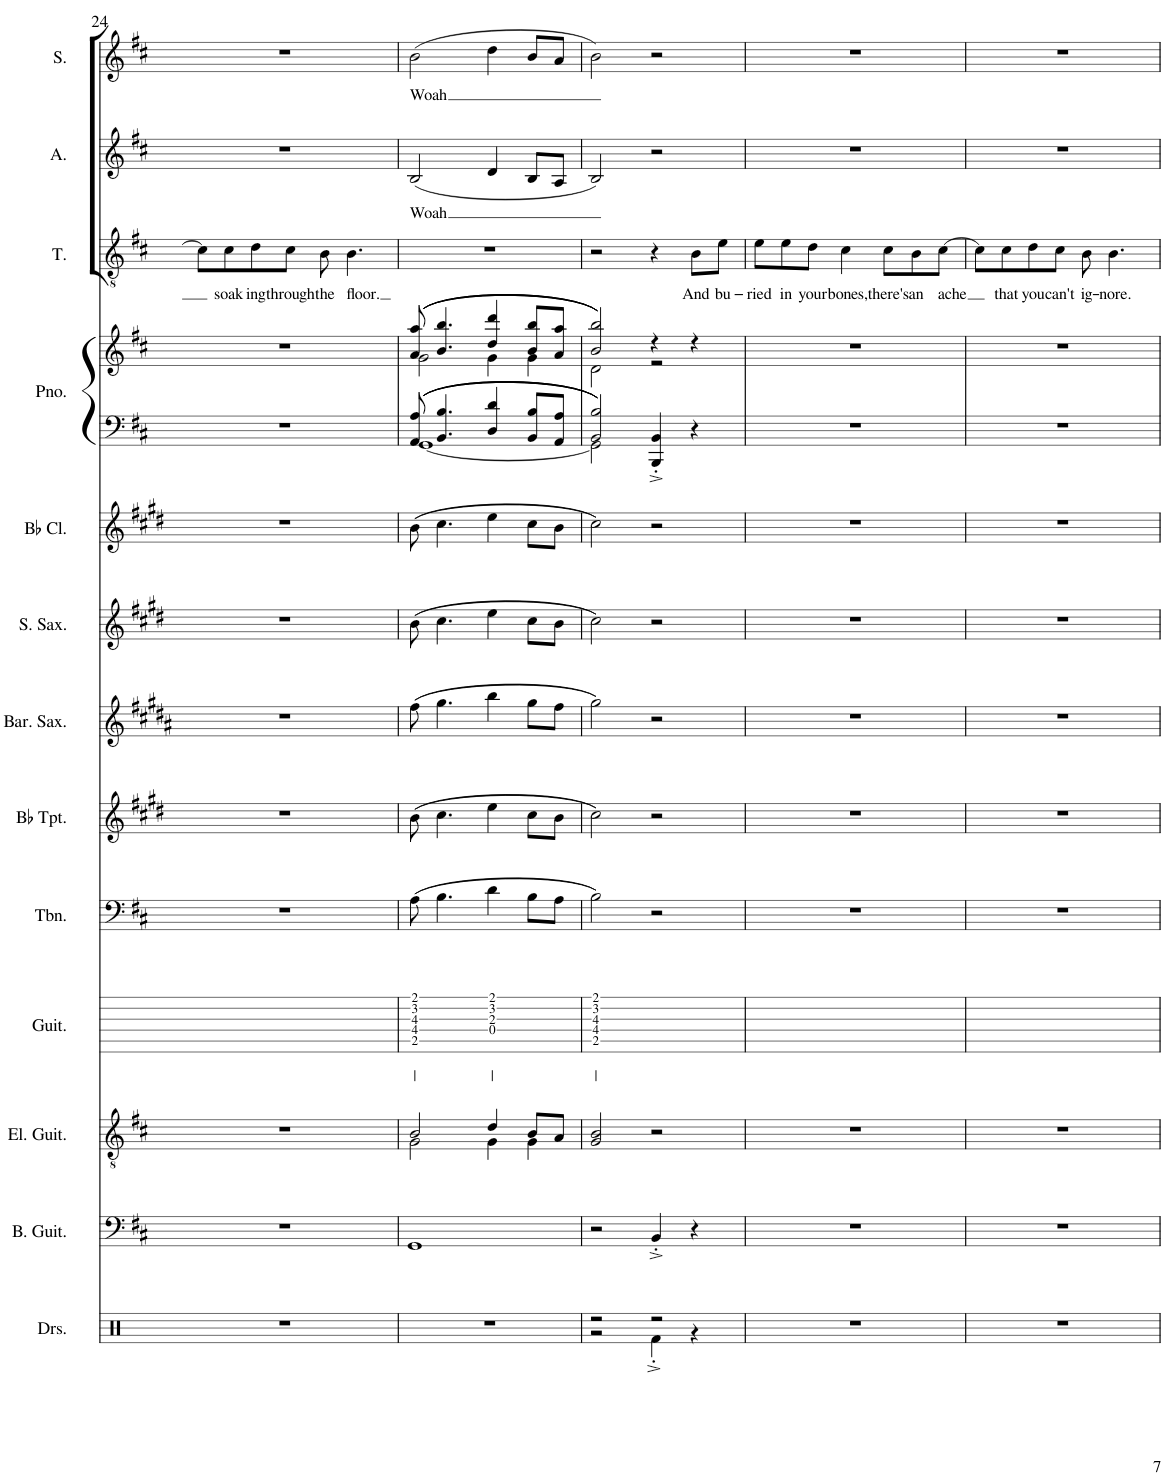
**kern	**kern	**kern	**kern	**kern	**kern	**kern	**kern	**kern	**kern	**kern	**text	**kern	**text	**kern	**text
*part12	*part11	*part10	*part9	*part8	*part7	*part6	*part5	*part4	*part4	*part3	*part3	*part2	*part2	*part1	*part1
*staff13	*staff12	*staff11	*staff10	*staff9	*staff8	*staff7	*staff6	*staff5	*staff4	*staff3	*staff3	*staff2	*staff2	*staff1	*staff1
*I"Bass Guitar	*I"Electric Guitar	*I"Acoustic Guitar	*I"Trombone	*I"Bb Trumpet	*I"Baritone Saxophone	*I"Soprano Saxophone	*I"Bb Clarinet	*I"Piano	*	*I"Tenor	*	*I"Alto	*	*I"Soprano	*
*I'B. Guit.	*I'El. Guit.	*I'Guit.	*I'Tbn.	*I'Bb Tpt.	*I'Bar. Sax.	*I'S. Sax.	*I'Bb Cl.	*I'Pno.	*	*I'T.	*	*I'A.	*	*I'S.	*
!!LO:PB:g=z
*clefF4	*clefGv2	*	*clefF4	*clefG2	*clefG2	*clefG2	*clefG2	*clefF4	*clefG2	*clefGv2	*	*clefG2	*	*clefG2	*
*Trd7c12	*	*	*	*Trd1c2	*Trd12c21	*Trd1c2	*Trd1c2	*	*	*	*	*	*	*	*
*k[f#c#]	*k[f#c#]	*k[f#c#]	*k[f#c#]	*k[f#c#g#d#]	*k[f#c#g#d#a#]	*k[f#c#g#d#]	*k[f#c#g#d#]	*k[f#c#]	*k[f#c#]	*k[f#c#]	*	*k[f#c#]	*	*k[f#c#]	*
*M4/4	*M4/4	*M4/4	*M4/4	*M4/4	*M4/4	*M4/4	*M4/4	*M4/4	*M4/4	*M4/4	*	*M4/4	*	*M4/4	*
=24	=24	=24	=24	=24	=24	=24	=24	=24	=24	=24	=24	=24	=24	=24	=24
1r	1r	1r	1r	1r	1r	1r	1r	1r	1r	8c#\L]	.	1r	.	1r	.
!	!	!	!	!	!	!	!	!	!	!	!LO:LY:b	!	!	!	!
.	.	.	.	.	.	.	.	.	.	8c#\	soak-	.	.	.	.
!	!	!	!	!	!	!	!	!	!	!	!LO:LY:b	!	!	!	!
.	.	.	.	.	.	.	.	.	.	8d\	-ing	.	.	.	.
!	!	!	!	!	!	!	!	!	!	!	!LO:LY:b	!	!	!	!
.	.	.	.	.	.	.	.	.	.	8c#\J	through	.	.	.	.
!	!	!	!	!	!	!	!	!	!	!	!LO:LY:b	!	!	!	!
.	.	.	.	.	.	.	.	.	.	8B\	the	.	.	.	.
!	!	!	!	!	!	!	!	!	!	!	!LO:LY:b	!	!	!	!
.	.	.	.	.	.	.	.	.	.	4.B\	floor.	.	.	.	.
=25	=25	=25	=25	=25	=25	=25	=25	=25	=25	=25	=25	=25	=25	=25	=25
*	*^	*	*	*	*	*	*	*^	*^	*	*	*	*	*	*
!	!	!	!	!	!	!	!	!	!	!	!	!	!	!	!	!LO:LY:b	!	!LO:LY:b
1GG	2B/	2G\	2BB\ 2F#\ 2B\ 2d\ 2f#\	((8A\	((8b\	((8ff#\	((8b\	((8b\	8AA/ 8A/	[1GG	((((8a/ 8aa/	2g\	1r	.	(2B/	Woah	(2b\	Woah
.	.	.	.	4.B\	4.cc#\	4.gg#\	4.cc#\	4.cc#\	4.BB/ 4.B/	.	4.b/ 4.bb/	.	.	.	.	.	.	.
.	4d/	4G\	2D\ 2A\ 2d\ 2f#\	4d\	4ee\	4bb\	4ee\	4ee\	4D/ 4d/	.	4dd/ 4ddd/	4g\	.	.	4d/	.	4dd\	.
.	8B/L	4G\	.	8B\L	8cc#\L	8gg#\L	8cc#\L	8cc#\L	8BB/ 8B/L	.	8b/ 8bb/L	4g\	.	.	8B/L	.	8b/L	.
.	8A/J	.	.	8A\J	8b\J	8ff#\J	8b\J	8b\J	8AA/ 8A/J	.	8a/ 8aa/J	.	.	.	8A/J	.	8a/J	.
*	*v	*v	*	*	*	*	*	*	*	*	*	*	*	*	*	*	*	*
=26	=26	=26	=26	=26	=26	=26	=26	=26	=26	=26	=26	=26	=26	=26	=26	=26	=26
2r	2G/ 2B/	2BB\ 2F#\ 2B\ 2d\ 2f#\	2B\))	2cc#\))	2gg#\))	2cc#\))	2cc#\))	2BB/ 2B/	2GG\]	2b/ 2bb/))))	2d\	2r	.	2B/)	.	2b\)	.
4BB'^/	2r	2r	2r	2r	2r	2r	2r	4BBB/'^ 4BB/'^	2ryy	4r	2r	4r	.	2r	.	2r	.
!	!	!	!	!	!	!	!	!	!	!	!	!	!LO:LY:b	!	!	!	!
4r	.	.	.	.	.	.	.	4r	.	4r	.	8B\L	And	.	.	.	.
!	!	!	!	!	!	!	!	!	!	!	!	!	!LO:LY:b	!	!	!	!
.	.	.	.	.	.	.	.	.	.	.	.	8e\J	bu-	.	.	.	.
*	*	*	*	*	*	*	*	*v	*v	*	*	*	*	*	*	*	*
*	*	*	*	*	*	*	*	*	*v	*v	*	*	*	*	*	*
=27	=27	=27	=27	=27	=27	=27	=27	=27	=27	=27	=27	=27	=27	=27	=27
!	!	!	!	!	!	!	!	!	!	!	!LO:LY:b	!	!	!	!
1r	1r	1r	1r	1r	1r	1r	1r	1r	1r	8e\L	-ried	1r	.	1r	.
!	!	!	!	!	!	!	!	!	!	!	!LO:LY:b	!	!	!	!
.	.	.	.	.	.	.	.	.	.	8e\	in	.	.	.	.
!	!	!	!	!	!	!	!	!	!	!	!LO:LY:b	!	!	!	!
.	.	.	.	.	.	.	.	.	.	8d\J	your	.	.	.	.
!	!	!	!	!	!	!	!	!	!	!	!LO:LY:b	!	!	!	!
.	.	.	.	.	.	.	.	.	.	4c#\	bones,	.	.	.	.
!	!	!	!	!	!	!	!	!	!	!	!LO:LY:b	!	!	!	!
.	.	.	.	.	.	.	.	.	.	8c#\L	there's	.	.	.	.
!	!	!	!	!	!	!	!	!	!	!	!LO:LY:b	!	!	!	!
.	.	.	.	.	.	.	.	.	.	8B\	an	.	.	.	.
!	!	!	!	!	!	!	!	!	!	!	!LO:LY:b	!	!	!	!
.	.	.	.	.	.	.	.	.	.	[8c#\J	ache	.	.	.	.
=28	=28	=28	=28	=28	=28	=28	=28	=28	=28	=28	=28	=28	=28	=28	=28
1r	1r	1r	1r	1r	1r	1r	1r	1r	1r	8c#\L]	.	1r	.	1r	.
!	!	!	!	!	!	!	!	!	!	!	!LO:LY:b	!	!	!	!
.	.	.	.	.	.	.	.	.	.	8c#\	that	.	.	.	.
!	!	!	!	!	!	!	!	!	!	!	!LO:LY:b	!	!	!	!
.	.	.	.	.	.	.	.	.	.	8d\	you	.	.	.	.
!	!	!	!	!	!	!	!	!	!	!	!LO:LY:b	!	!	!	!
.	.	.	.	.	.	.	.	.	.	8c#\J	can't	.	.	.	.
!	!	!	!	!	!	!	!	!	!	!	!LO:LY:b	!	!	!	!
.	.	.	.	.	.	.	.	.	.	8B\	ig-	.	.	.	.
!	!	!	!	!	!	!	!	!	!	!	!LO:LY:b	!	!	!	!
.	.	.	.	.	.	.	.	.	.	4.B\	-nore.	.	.	.	.
=	=	=	=	=	=	=	=	=	=	=	=	=	=	=	=
*-	*-	*-	*-	*-	*-	*-	*-	*-	*-	*-	*-	*-	*-	*-	*-
